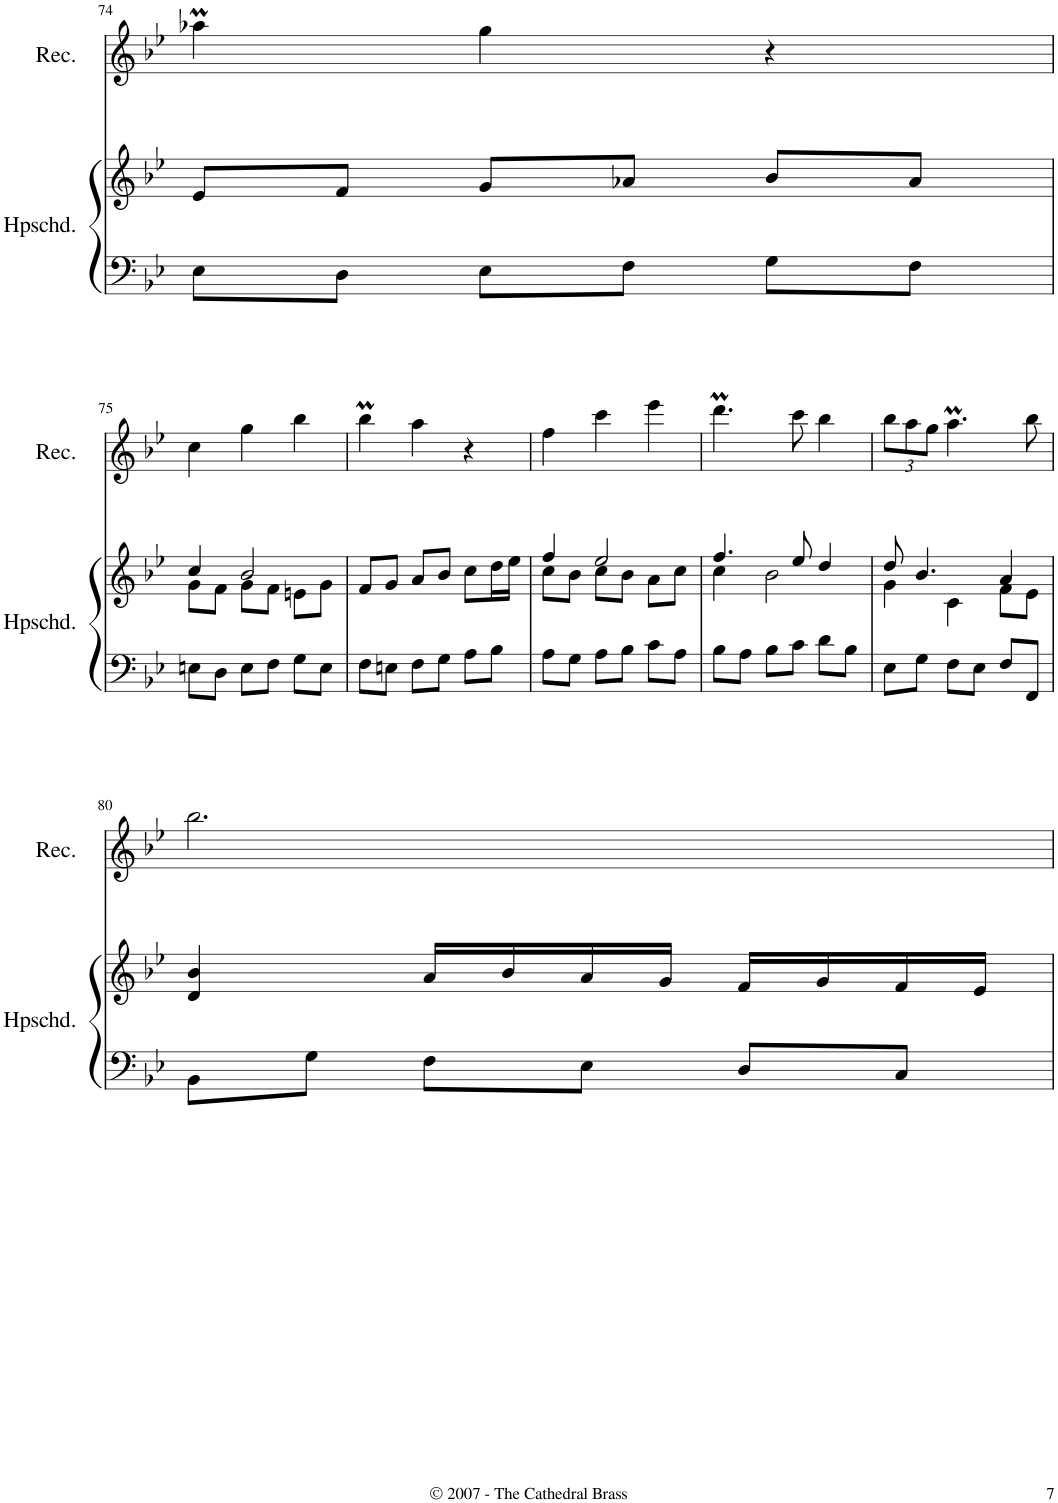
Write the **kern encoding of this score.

**kern	**kern	**kern
*part2	*part2	*part1
*staff3	*staff2	*staff1
*I"Harpsichord	*	*I"Recorder
*I'Hpschd.	*	*I'Rec.
!!LO:PB:g=z
*clefF4	*clefG2	*clefG2
*k[b-e-]	*k[b-e-]	*k[b-e-]
*M3/4	*M3/4	*M3/4
=74	=74	=74
8E-\L	8e-/L	4aa-XM\
8D\J	8f/J	.
8E-\L	8g/L	4gg\
8F\J	8a-X/J	.
8G\L	8b-/L	4r
8F\J	8a-/J	.
!!LO:LB:g=z
=75	=75	=75
*	*^	*
8En\L	4cc/	8g\L	4cc\
8D\J	.	8f\J	.
8E\L	2b-/	8g\L	4gg\
8F\J	.	8f\J	.
8G\L	.	8en\L	4bb-\
8E\J	.	8g\J	.
*	*v	*v	*
=76	=76	=76
8F\L	8f/L	4bb-M\
8En\J	8g/J	.
8F\L	8a/L	4aa\
8G\J	8b-/J	.
8A\L	8cc\L	4r
8B-\J	16dd\L	.
.	16ee-\JJ	.
=77	=77	=77
*	*^	*
8A\L	4ff/	8cc\L	4ff\
8G\J	.	8b-\J	.
8A\L	2ee-/	8cc\L	4ccc\
8B-\J	.	8b-\J	.
8c\L	.	8a\L	4eee-\
8A\J	.	8cc\J	.
=78	=78	=78	=78
8B-\L	4.ff/	4cc\	4.dddm\
8A\J	.	.	.
8B-\L	.	2b-\	.
8c\J	8ee-/	.	8ccc\
8d\L	4dd/	.	4bb-\
8B-\J	.	.	.
=79	=79	=79	=79
*	*	*	*Xbrackettup
8E-\L	8dd/	4g\	12bb-\L
.	.	.	12aa\
8G\J	4.b-/	.	.
.	.	.	12gg\J
8F\L	.	4c\	4.aam\
8E-\J	.	.	.
8F/L	4a/	8f\L	.
8FF/J	.	8e-\J	8bb-\
*	*v	*v	*
!!LO:LB:g=z
=80	=80	=80
8BB-\L	4d/ 4b-/	2.bb-\
8G\J	.	.
8F\L	16a/LL	.
.	16b-/	.
8E-\J	16a/	.
.	16g/JJ	.
8D/L	16f/LL	.
.	16g/	.
8C/J	16f/	.
.	16e-/JJ	.
=	=	=
*-	*-	*-
